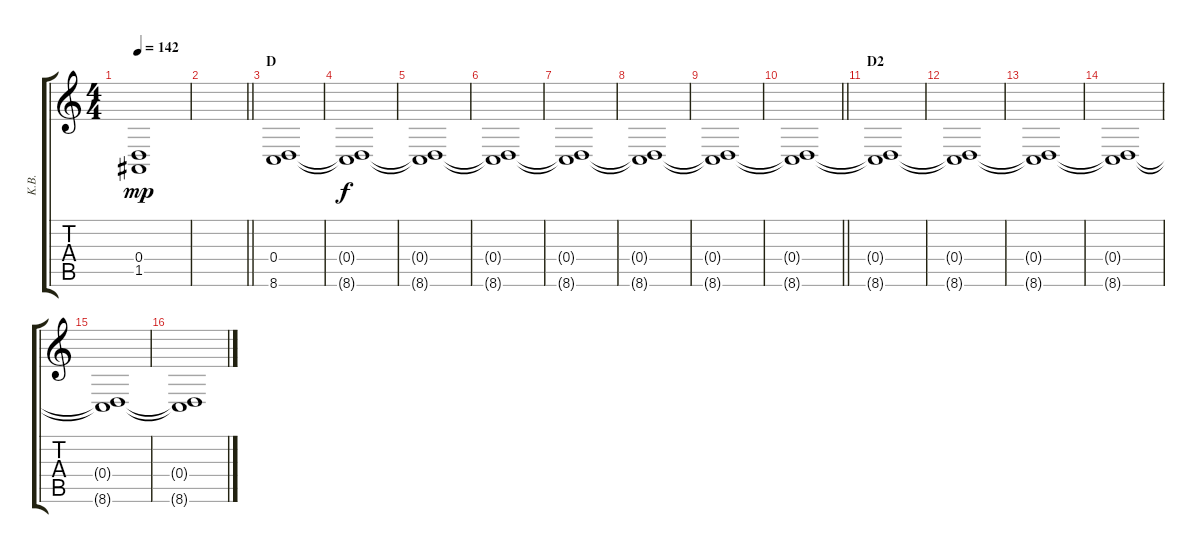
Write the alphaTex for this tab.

\track ("K.B. " "K.B. ") {instrument synthstrings2}
\staff {score tabs}
\tuning (E4 B3 G3 D3 A2 E2) {hide}
\ts (4 4)
\tempo 142
\clef g2
\ks c
(0.4{t} 1.5{t}).1{dy mp} |
\barLineRight lightlight
|
\section ("" "D")
(0.4 8.6).1 |
(0.4{t} 8.6{t}).1{dy f} |
(0.4{t} 8.6{t}).1 |
(0.4{t} 8.6{t}).1 |
(0.4{t} 8.6{t}).1 |
(0.4{t} 8.6{t}).1 |
(0.4{t} 8.6{t}).1 |
\barLineRight lightlight
(0.4{t} 8.6{t}).1 |
\section ("" "D2")
(0.4{t} 8.6{t}).1 |
(0.4{t} 8.6{t}).1 |
(0.4{t} 8.6{t}).1 |
(0.4{t} 8.6{t}).1 |
(0.4{t} 8.6{t}).1 |
(0.4{t} 8.6{t}).1
